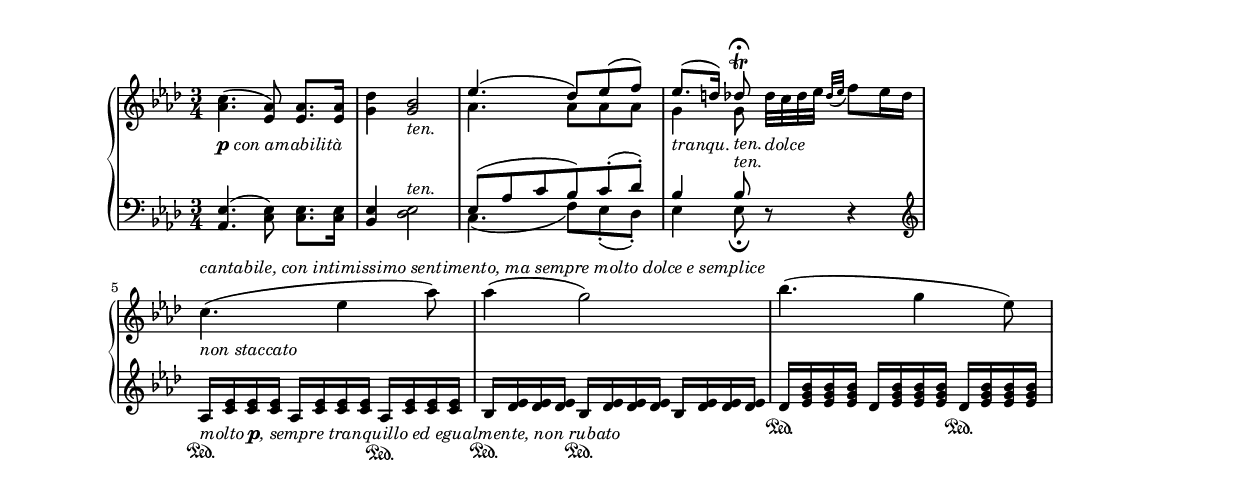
\version "2.11.51"
\include "english.ly"
#(set-global-staff-size 15)
\paper{
  ragged-right=##t
  line-width=17\cm
  indent=0\cm
}
 
\layout {
  \context { \Score
    \override PaperColumn #'keep-inside-line = ##t
    \override NonMusicalPaperColumn #'keep-inside-line = ##t
  }
}

% NR 1.8 Text

% L. v. Beethoven, Op. 110
% Piano sonata 31
% measures 1 - 7

\layout {
   \context {
      \Score
      \override SpacingSpanner #'base-shortest-duration = 
         #(ly:make-moment 1 20) 
      %\override NonMusicalPaperColumn #'line-break-system-details =
      %#'((alignment-offsets . (0 -12)))
   }
}

\new PianoStaff <<

   % RH staff
   \new Staff {
      \clef treble
      \key af \major
      \time 3/4

      \once \override TextScript #'staff-padding = #4
      <c'' af'>4. (
      _ \markup { \dynamic p \italic { con amabilità } }
      <af' ef'>8 )
      <af' ef'>8. [
      <af' ef'>16 ]

      |

      <df'' g'>4
      <bf' g'>2
      _ \markup { \italic { "ten." } }

      |

      <<

         \new Voice {
            \voiceOne
            ef''4. (
            df''8 [ )
            ef'' (
            f'' ) ]

            |

            \once \override TextScript #'staff-padding = #4
            ef''8. (
            _ \markup { \italic { "tranqu." } }
            d''16 )
            df''8 \trill \fermata
            _ \markup { \italic { "ten." } }
         }

         \new Voice {
            \voiceTwo
            af'4.
            af'8 [
            af'8
            af'8 ]

            |

            g'4
            g'8
         }

      >>

      \oneVoice
      \once \override TextScript #'staff-padding = #4
      df''32 
      _ \markup { \italic "dolce" }
      c''32 
      df''32
      ef''32
      \acciaccatura { df''[ ef'' ] }
      f''8
      ef''16
      df''16

      |
      \break
      \overrideProperty "Score.NonMusicalPaperColumn"
      #'line-break-system-details #'((alignment-offsets . (0 -12)))

      c''4. (
      ^ \markup \italic { cantabile, con intimissimo sentimento,
         ma sempre molto dolce e semplice }
      ef''4
      af''8 )

      |

      af''4 (
      g''2 )

      |

      bf''4. (
      g''4
      ef''8 )

      |
   }

   % LH
   \new Staff { 
      \clef bass
      \key af \major
      \time 3/4

      <ef af,>4. (
      <ef c>8 )
      <ef c>8. [
      <ef c>16 ]

      |

      <ef bf,>4
      <ef df>2 ^ \markup { \italic ten. }

      |

      <<

         \new Voice {
            \voiceOne
            ef8 [ (
            af8
            c'8
            bf8 )
            c'8 ( \staccato
            df'8 ]  ) \staccato

            |

            bf4
            bf8 ^ \markup { \italic "ten." }
         }

         \new Voice {
            \voiceTwo
            c4. (
            f8 [ )
            ef8 ( \staccato
            df8 ] ) \staccato

            |

            ef4
            ef8 \fermata
         }

      >>

      \oneVoice
      r8
      r4
      \clef treble

      |

      \override Staff.SustainPedalLineSpanner #'outside-staff-priority = #1000
      \override Staff.SustainPedalLineSpanner #'staff-padding = #7
      \once \override TextScript #'padding = #2
      af16 \sustainOn
      ^ \markup \italic { non staccato }
      _ \markup \italic { molto \concat {\dynamic {p},} sempre tranquillo
         ed egualmente, non rubato }
      <ef' c'>16
      <ef' c'>16
      <ef' c'>16
      af16
      <ef' c'>16
      <ef' c'>16
      <ef' c'>16
      af16 \sustainOn
      <ef' c'>16
      <ef' c'>16
      <ef' c'>16

      |

      bf16 \sustainOn
      <ef' df'>16
      <ef' df'>16
      <ef' df'>16
      bf16 \sustainOn
      <ef' df'>16
      <ef' df'>16
      <ef' df'>16
      bf16
      <ef' df'>16
      <ef' df'>16
      <ef' df'>16

      |

      \override Staff.SustainPedalLineSpanner #'staff-padding = #4
      df'16 \sustainOn
      <bf' g' ef'>16
      <bf' g' ef'>16
      <bf' g' ef'>16
      df'16
      <bf' g' ef'>16
      <bf' g' ef'>16
      <bf' g' ef'>16
      df'16 \sustainOn
      <bf' g' ef'>16
      <bf' g' ef'>16
      <bf' g' ef'>16

      |
   }

>>
